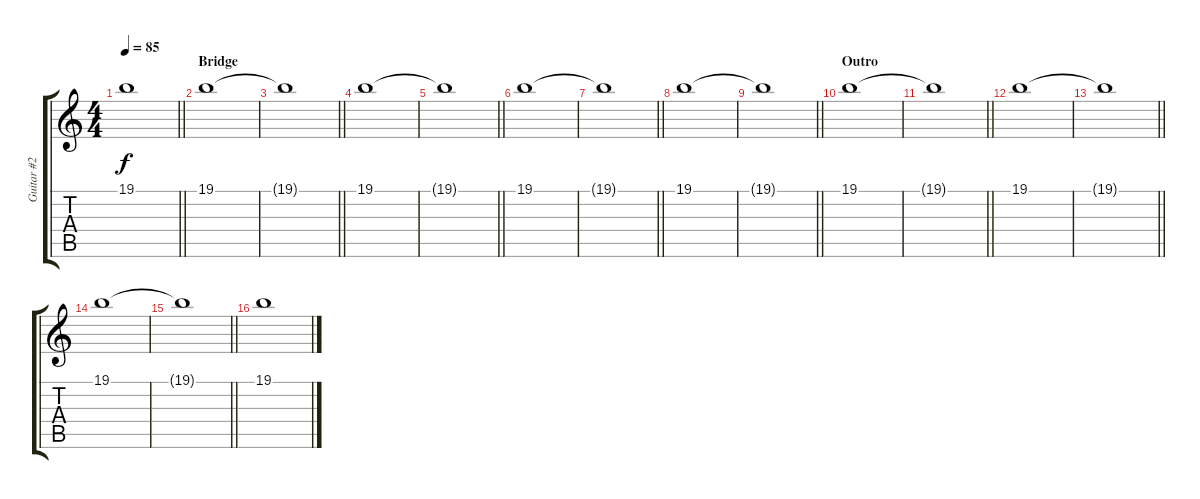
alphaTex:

\track ("Guitar #2" "Guitar #2") {instrument stringensemble2}
\staff {score tabs}
\tuning (E4 B3 G3 D3 A2 E2) {hide}
\ts (4 4)
\tempo 85
\clef g2
\barLineRight lightlight
\ks c
19.1{t}.1{dy f} |
\section ("" "Bridge")
19.1.1 |
\barLineRight lightlight
19.1{t}.1 |
19.1.1 |
\barLineRight lightlight
19.1{t}.1 |
19.1.1 |
\barLineRight lightlight
19.1{t}.1 |
19.1.1 |
\barLineRight lightlight
19.1{t}.1 |
\section ("" "Outro")
19.1.1 |
\barLineRight lightlight
19.1{t}.1 |
19.1.1 |
\barLineRight lightlight
19.1{t}.1 |
19.1.1 |
\barLineRight lightlight
19.1{t}.1 |
19.1.1
